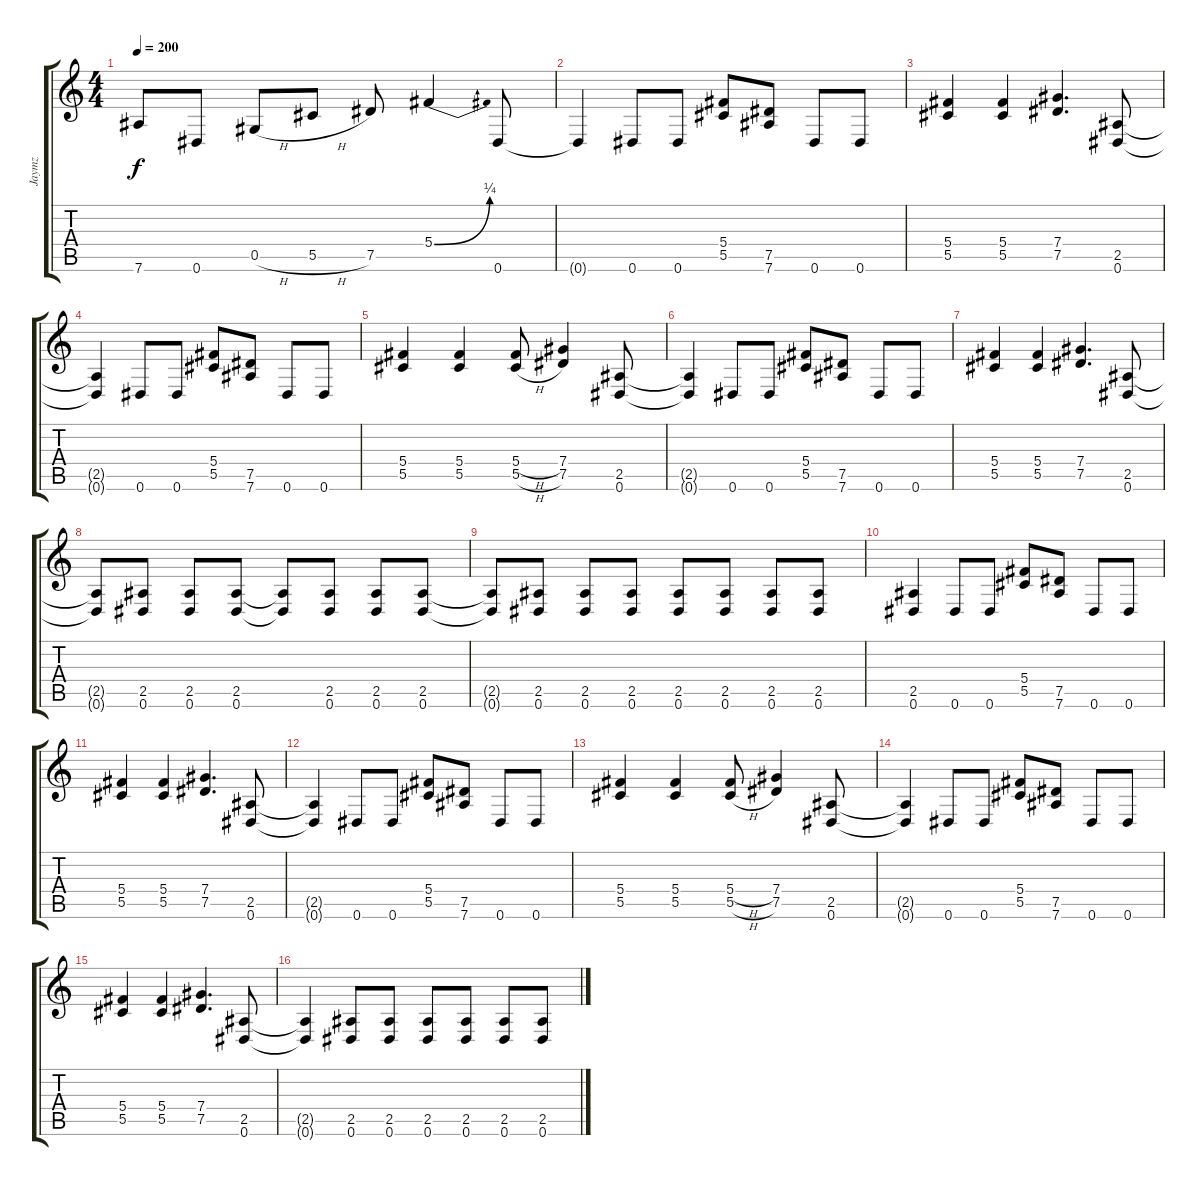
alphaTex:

\track ("Jaymz" "Jaymz") {instrument distortionguitar}
\staff {score tabs}
\tuning (Eb4 Bb3 Gb3 Db3 Ab2 Eb2) {hide}
\ts (4 4)
\tempo 200
\clef g2
\ks c
7.6{t}.8{dy f} 0.6.8 0.5{h}.8 5.5{h}.8 7.5.8 5.4{be (bend 0 0 60 1)}.4 0.6.8 |
0.6{t}.4 0.6.8 0.6.8 (5.4 5.5).8 (7.5 7.6).8 0.6.8 0.6.8 |
(5.4 5.5).4 (5.4 5.5).4 (7.4 7.5).4{d} (2.5 0.6).8 |
(2.5{t} 0.6{t}).4 0.6.8 0.6.8 (5.4 5.5).8 (7.5 7.6).8 0.6.8 0.6.8 |
(5.4 5.5).4 (5.4 5.5).4 (5.4{h} 5.5{h}).8 (7.4 7.5).4 (2.5 0.6).8 |
(2.5{t} 0.6{t}).4 0.6.8 0.6.8 (5.4 5.5).8 (7.5 7.6).8 0.6.8 0.6.8 |
(5.4 5.5).4 (5.4 5.5).4 (7.4 7.5).4{d} (2.5 0.6).8 |
(2.5{t} 0.6{t}).8 (2.5 0.6).8 (2.5 0.6).8 (2.5 0.6).8 (2.5{t} 0.6{t}).8 (2.5 0.6).8 (2.5 0.6).8 (2.5 0.6).8 |
(2.5{t} 0.6{t}).8 (2.5 0.6).8 (2.5 0.6).8 (2.5 0.6).8 (2.5 0.6).8 (2.5 0.6).8 (2.5 0.6).8 (2.5 0.6).8 |
(2.5 0.6).4 0.6.8 0.6.8 (5.4 5.5).8 (7.5 7.6).8 0.6.8 0.6.8 |
(5.4 5.5).4 (5.4 5.5).4 (7.4 7.5).4{d} (2.5 0.6).8 |
(2.5{t} 0.6{t}).4 0.6.8 0.6.8 (5.4 5.5).8 (7.5 7.6).8 0.6.8 0.6.8 |
(5.4 5.5).4 (5.4 5.5).4 (5.4{h} 5.5{h}).8 (7.4 7.5).4 (2.5 0.6).8 |
(2.5{t} 0.6{t}).4 0.6.8 0.6.8 (5.4 5.5).8 (7.5 7.6).8 0.6.8 0.6.8 |
(5.4 5.5).4 (5.4 5.5).4 (7.4 7.5).4{d} (2.5 0.6).8 |
(2.5{t} 0.6{t}).4 (2.5 0.6).8 (2.5 0.6).8 (2.5 0.6).8 (2.5 0.6).8 (2.5 0.6).8 (2.5 0.6).8
